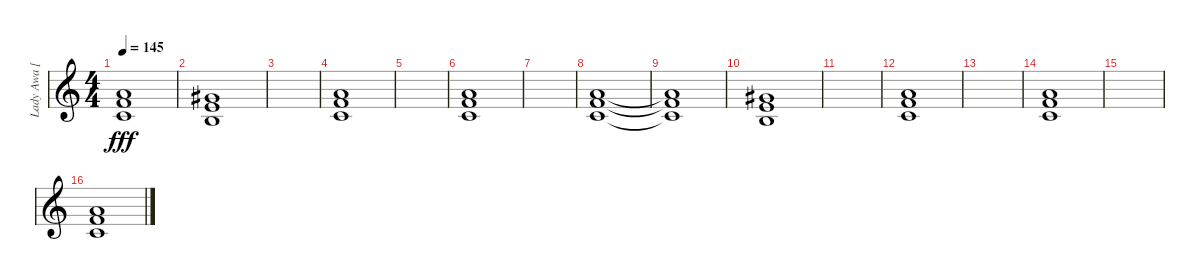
\track ("Lady Awa [Keys]" "Lady Awa [") {instrument lead1square}
\staff {score}
\tuning (E4 B3 G3 D3 A2 E2) {hide}
\ts (4 4)
\tempo 145
\clef g2
\ks c
(5.1{t} 6.2{t} 5.3{t}).1{dy fff} |
(4.1 5.2 4.3).1 |
|
(5.1 6.2 5.3).1 |
|
(5.1 6.2 5.3).1 |
|
(5.1 6.2 5.3).1 |
(5.1{t} 6.2{t} 5.3{t}).1 |
(4.1 5.2 4.3).1 |
|
(5.1 6.2 5.3).1 |
|
(5.1 6.2 5.3).1 |
|
(5.1 6.2 5.3).1
